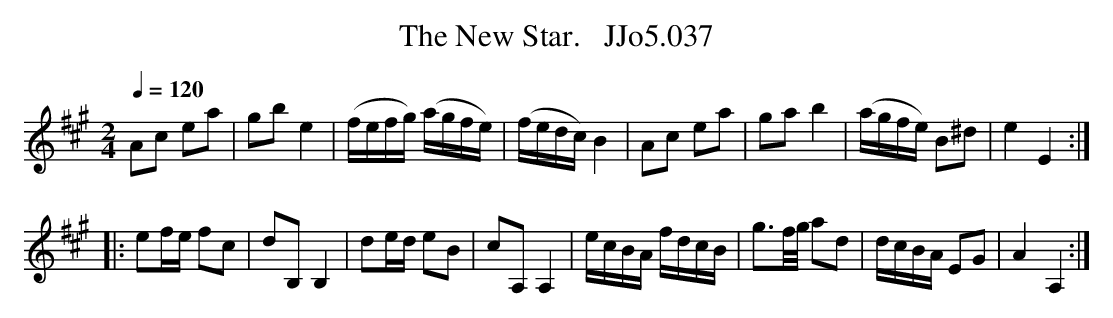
X:1
T:New Star.   JJo5.037, The
M:2/4
L:1/8
Q:1/4=120
K:A
Ac ea|gb e2|(f/e/f/g/) (a/g/f/e/)|(f/e/d/c/) B2|Ac ea|ga b2|(a/g/f/e/) B^d|e2 E2 :|
|: ef/e/ fc|dB, B,2|de/d/ eB|cA, A,2|e/c/B/A/ f/d/c/B/|g3/f//g// ad|d/c/B/A/ EG|A2A,2 :|
